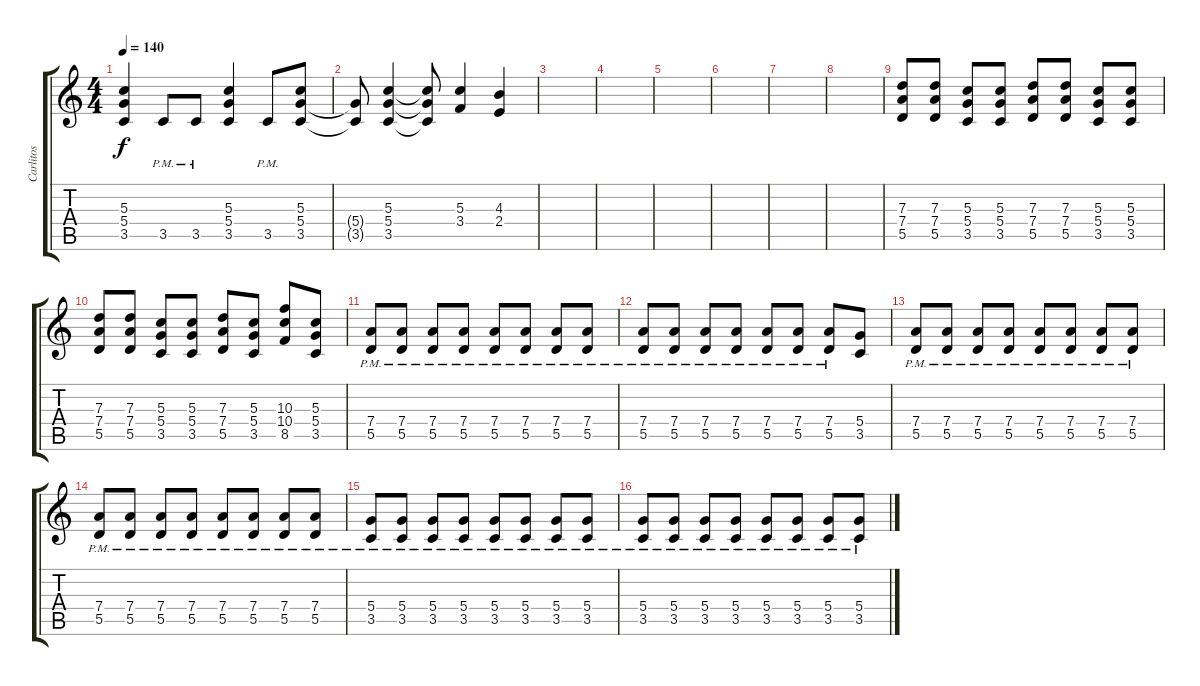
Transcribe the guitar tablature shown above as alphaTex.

\track ("Carlitos" "Carlitos") {instrument overdrivenguitar}
\staff {score tabs}
\tuning (E4 B3 G3 D3 A2 E2) {hide}
\ts (4 4)
\tempo 140
\clef g2
\ks c
(5.3 5.4 3.5).4{dy f} 3.5{pm}.8 3.5{pm}.8 (5.3 5.4 3.5).4 3.5{pm}.8 (5.3 5.4 3.5).8 |
(5.4{t} 3.5{t}).8 (5.3 5.4 3.5).4 (5.3{t} 5.4{t} 3.5{t}).8 (5.3 3.4).4 (4.3 2.4).4 |
|
|
|
|
|
|
(7.3 7.4 5.5).8 (7.3 7.4 5.5).8 (5.3 5.4 3.5).8 (5.3 5.4 3.5).8 (7.3 7.4 5.5).8 (7.3 7.4 5.5).8 (5.3 5.4 3.5).8 (5.3 5.4 3.5).8 |
(7.3 7.4 5.5).8 (7.3 7.4 5.5).8 (5.3 5.4 3.5).8 (5.3 5.4 3.5).8 (7.3 7.4 5.5).8 (5.3 5.4 3.5).8 (10.3 10.4 8.5).8 (5.3 5.4 3.5).8 |
(7.4{pm} 5.5{pm}).8 (7.4{pm} 5.5{pm}).8 (7.4{pm} 5.5{pm}).8 (7.4{pm} 5.5{pm}).8 (7.4{pm} 5.5{pm}).8 (7.4{pm} 5.5{pm}).8 (7.4{pm} 5.5{pm}).8 (7.4{pm} 5.5{pm}).8 |
(7.4{pm} 5.5{pm}).8 (7.4{pm} 5.5{pm}).8 (7.4{pm} 5.5{pm}).8 (7.4{pm} 5.5{pm}).8 (7.4{pm} 5.5{pm}).8 (7.4{pm} 5.5{pm}).8 (7.4{pm} 5.5{pm}).8 (5.4 3.5).8 |
(7.4{pm} 5.5{pm}).8 (7.4{pm} 5.5{pm}).8 (7.4{pm} 5.5{pm}).8 (7.4{pm} 5.5{pm}).8 (7.4{pm} 5.5{pm}).8 (7.4{pm} 5.5{pm}).8 (7.4{pm} 5.5{pm}).8 (7.4{pm} 5.5{pm}).8 |
(7.4{pm} 5.5{pm}).8 (7.4{pm} 5.5{pm}).8 (7.4{pm} 5.5{pm}).8 (7.4{pm} 5.5{pm}).8 (7.4{pm} 5.5{pm}).8 (7.4{pm} 5.5{pm}).8 (7.4{pm} 5.5{pm}).8 (7.4{pm} 5.5{pm}).8 |
(5.4{pm} 3.5{pm}).8 (5.4{pm} 3.5{pm}).8 (5.4{pm} 3.5{pm}).8 (5.4{pm} 3.5{pm}).8 (5.4{pm} 3.5{pm}).8 (5.4{pm} 3.5{pm}).8 (5.4{pm} 3.5{pm}).8 (5.4{pm} 3.5{pm}).8 |
(5.4{pm} 3.5{pm}).8 (5.4{pm} 3.5{pm}).8 (5.4{pm} 3.5{pm}).8 (5.4{pm} 3.5{pm}).8 (5.4{pm} 3.5{pm}).8 (5.4{pm} 3.5{pm}).8 (5.4{pm} 3.5{pm}).8 (5.4{pm} 3.5{pm}).8
